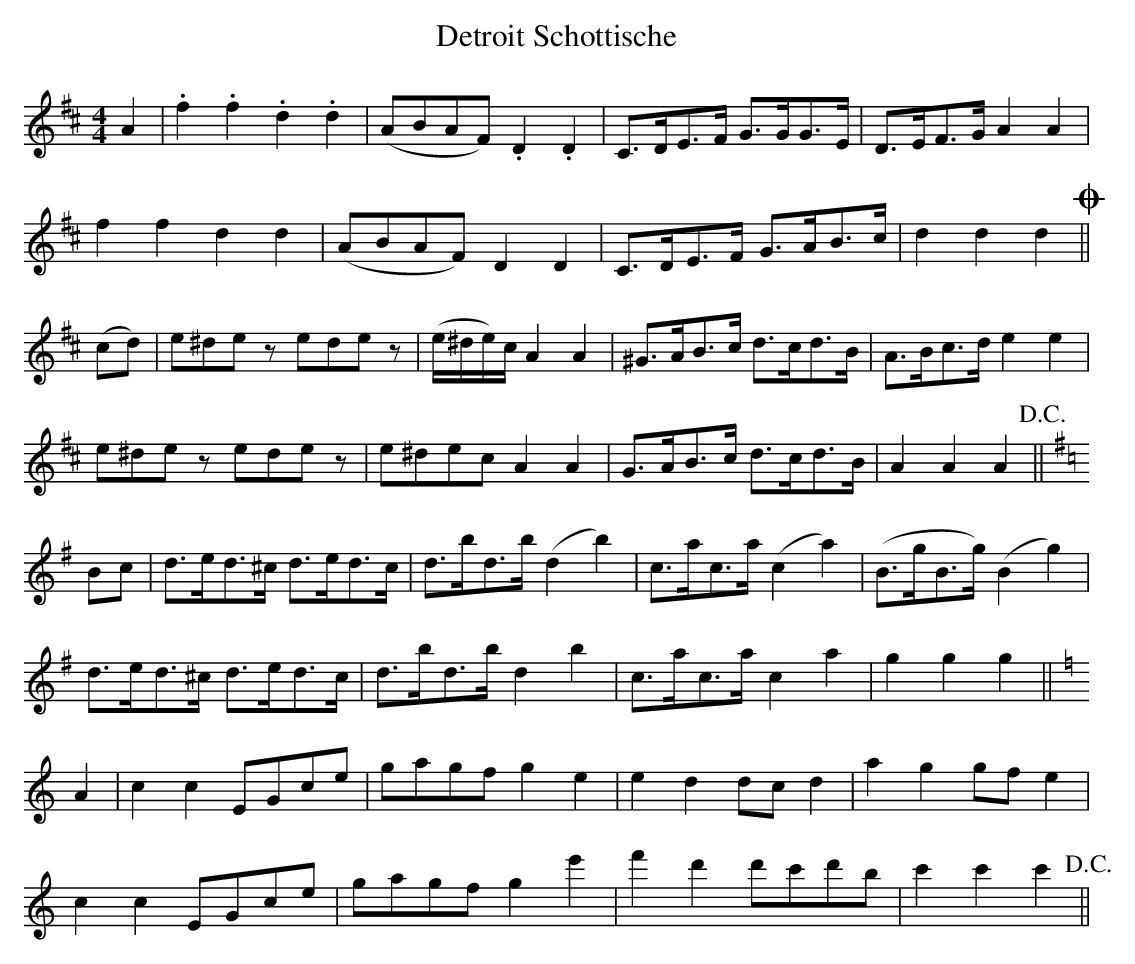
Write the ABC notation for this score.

X:1
T:Detroit Schottische
M:4/4
L:1/8
K:D
A2|.f2.f2 .d2.d2|(ABAF) .D2.D2|C>DE>F G>GG>E|D>EF>G A2A2|
f2f2d2d2|(ABAF) D2D2|C>DE>F G>AB>c|d2d2d2O||
(cd)|e^dez edez|(e/^d/e/)c/ A2A2|^G>AB>c d>cd>B|A>Bc>d e2e2|
e^dez edez|e^dec A2A2|G>AB>c d>cd>B|A2A2A2!D.C.!||
K:G
Bc|d>ed>^c d>ed>c|d>bd>b (d2b2)|c>ac>a (c2a2)|(B>gB>g) (B2g2)|
d>ed>^c d>ed>c|d>bd>b d2b2|c>ac>a c2a2|g2g2g2||
K:C
A2|c2c2 EGce|gagf g2e2|e2d2 dc d2|a2g2 gf e2|
c2c2 EGce|gagf g2e'2|f'2 d'2 d'c'd'b|c'2c'2c'2!D.C.!||
